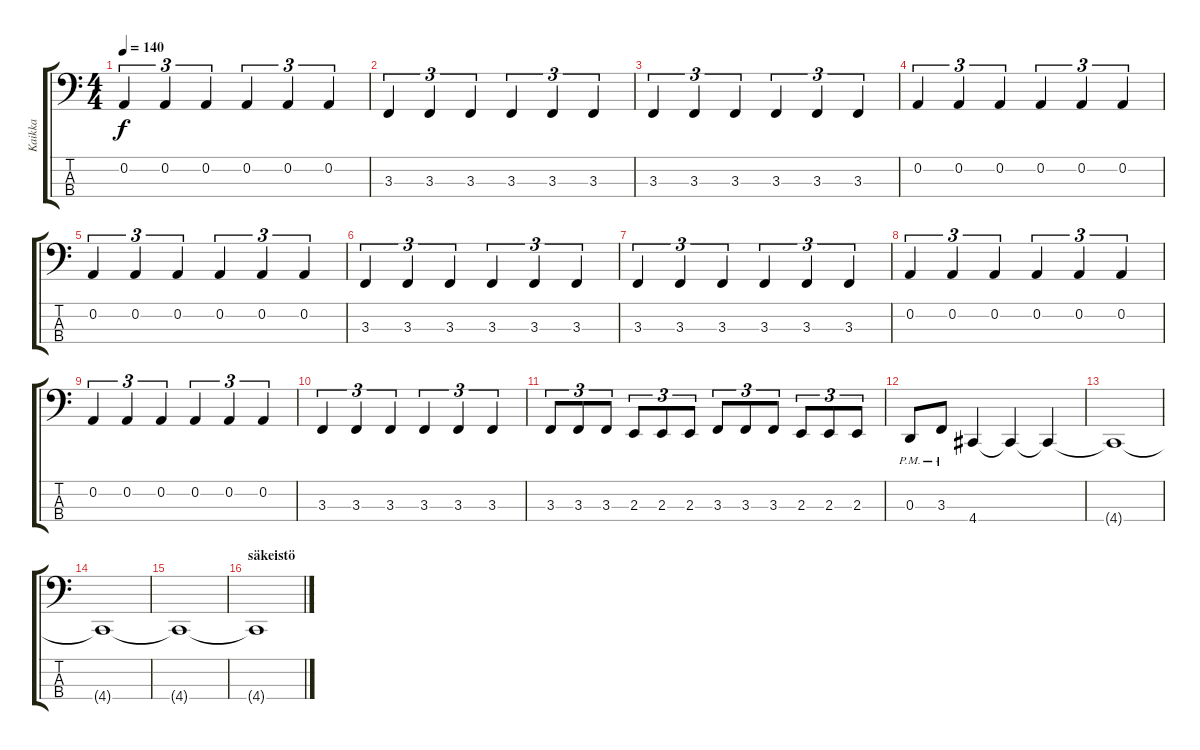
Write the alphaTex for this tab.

\track ("Kaikka" "Kaikka") {instrument electricbasspick}
\staff {score tabs}
\tuning (D2 A1 D1 A0) {hide}
\ts (4 4)
\tempo 140
\clef f4
\ks c
0.2.4{tu (3 2) dy f} 0.2.4{tu (3 2)} 0.2.4{tu (3 2)} 0.2.4{tu (3 2)} 0.2.4{tu (3 2)} 0.2.4{tu (3 2)} |
3.3.4{tu (3 2)} 3.3.4{tu (3 2)} 3.3.4{tu (3 2)} 3.3.4{tu (3 2)} 3.3.4{tu (3 2)} 3.3.4{tu (3 2)} |
3.3.4{tu (3 2)} 3.3.4{tu (3 2)} 3.3.4{tu (3 2)} 3.3.4{tu (3 2)} 3.3.4{tu (3 2)} 3.3.4{tu (3 2)} |
0.2.4{tu (3 2)} 0.2.4{tu (3 2)} 0.2.4{tu (3 2)} 0.2.4{tu (3 2)} 0.2.4{tu (3 2)} 0.2.4{tu (3 2)} |
0.2.4{tu (3 2)} 0.2.4{tu (3 2)} 0.2.4{tu (3 2)} 0.2.4{tu (3 2)} 0.2.4{tu (3 2)} 0.2.4{tu (3 2)} |
3.3.4{tu (3 2)} 3.3.4{tu (3 2)} 3.3.4{tu (3 2)} 3.3.4{tu (3 2)} 3.3.4{tu (3 2)} 3.3.4{tu (3 2)} |
3.3.4{tu (3 2)} 3.3.4{tu (3 2)} 3.3.4{tu (3 2)} 3.3.4{tu (3 2)} 3.3.4{tu (3 2)} 3.3.4{tu (3 2)} |
0.2.4{tu (3 2)} 0.2.4{tu (3 2)} 0.2.4{tu (3 2)} 0.2.4{tu (3 2)} 0.2.4{tu (3 2)} 0.2.4{tu (3 2)} |
0.2.4{tu (3 2)} 0.2.4{tu (3 2)} 0.2.4{tu (3 2)} 0.2.4{tu (3 2)} 0.2.4{tu (3 2)} 0.2.4{tu (3 2)} |
3.3.4{tu (3 2)} 3.3.4{tu (3 2)} 3.3.4{tu (3 2)} 3.3.4{tu (3 2)} 3.3.4{tu (3 2)} 3.3.4{tu (3 2)} |
3.3.8{tu (3 2)} 3.3.8{tu (3 2)} 3.3.8{tu (3 2)} 2.3.8{tu (3 2)} 2.3.8{tu (3 2)} 2.3.8{tu (3 2)} 3.3.8{tu (3 2)} 3.3.8{tu (3 2)} 3.3.8{tu (3 2)} 2.3.8{tu (3 2)} 2.3.8{tu (3 2)} 2.3.8{tu (3 2)} |
0.3{pm}.8 3.3{pm}.8 4.4.4 4.4{t}.4 4.4{t}.4 |
4.4{t}.1 |
4.4{t}.1 |
4.4{t}.1 |
\section ("" "säkeistö")
4.4{t}.1
